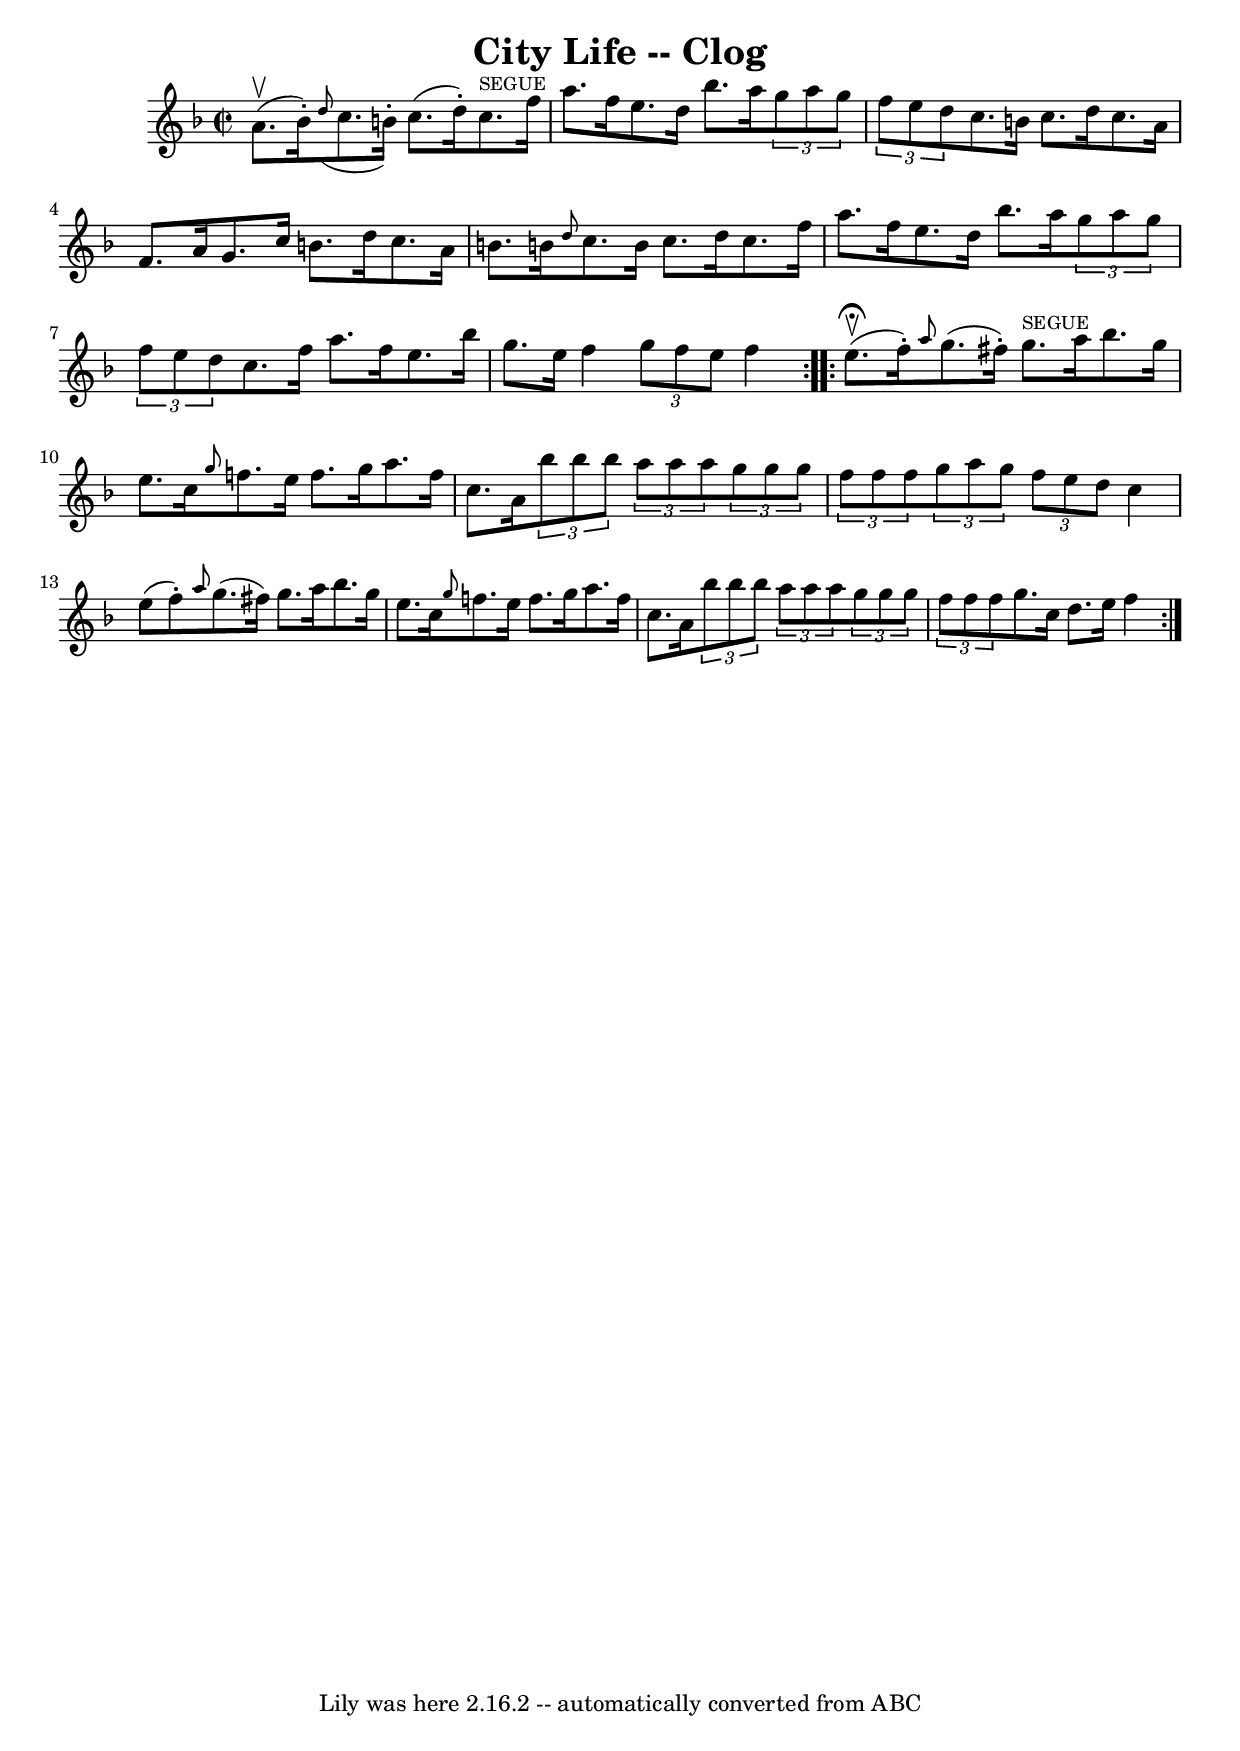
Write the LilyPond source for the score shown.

\version "2.16.2"
\include "Mammoth.ily"
\header {
  %% book = "Ryan's Mammoth Collection"
  crossRefNumber = "1"
  footnotes = ""
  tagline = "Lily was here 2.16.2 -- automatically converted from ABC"
  title = "City Life -- Clog"

}
voicedefault =  {



  \repeat volta 2 {

    \override Staff.TimeSignature #'style = #'C
    \time 2/2 
    \key f \major     a'8.^\upbow(bes'16-.)  |
    \grace {    
      d''8 (
    } c''8. b'16-.) c''8. (d''16-.) c''8.^\segue        f''16 a''8. f''16   |
    e''8. d''16 bes''8. a''16    
    \times 2/3 { g''8 a''8 g''8  
	       } \times 2/3 { f''8 e''8 d''8   			    }   |
    c''8. b'16 c''8. d''16 c''8. a'16 f'8. a'16   |
    g'8. c''16 b'8. d''16 c''8. a'16 b'8. b'!16   |
    \grace { d''8  
	   } c''8. b'16 c''8. d''16 c''8.         f''16 a''8. f''16   |
    e''8. d''16 bes''8. a''16    
    \times 2/3 { g''8 a''8 g''8  
	       }   \times 2/3 { f''8 e''8 d''8   			      }   |
    c''8. f''16 a''8. f''16 e''8. bes''16 g''8.         e''16   |
    f''4  \times 2/3 { g''8 f''8 e''8  
		     } f''4    
  }     

  \repeat volta 2 {     e''8.^\fermata^\upbow(f''16-.)  |
    \grace {    
      a''8  
    } g''8. (fis''16-.) g''8.^\segue a''16 bes''8. g''16       e''8. c''16   |
    \grace { g''8  
	   } f''!8. e''16 f''8.         g''16 a''8. f''16 c''8. a'16   |
    \times 2/3 { bes''8    
		 bes''8 bes''8  
	       } \times 2/3 { a''8 a''8 a''8  
			    }   \times 2/3 {   
			      g''8 g''8 g''8  
			    } \times 2/3 { f''8 f''8 f''8   					 }  |
    
    \times 2/3 { g''8 a''8 g''8  
	       } \times 2/3 { f''8 e''8 d''8  
			    }        c''4 e''8 (f''8-.)  |
    \grace { a''8  
	   } g''8. (     fis''16) g''8. a''16 bes''8. g''16 e''8. c''16   |
    
    \grace { g''8  
	   } f''!8. e''16 f''8. g''16 a''8. f''16         c''8. a'16   |
    \times 2/3 { bes''8 bes''8 bes''8  
	       } 
    \times 2/3 { a''8 a''8 a''8  
	       }   \times 2/3 { g''8 g''8 g''8  
			      } 
    \times 2/3 { f''8 f''8 f''8   	       }  |
    g''8. c''16 d''8.    
    e''16 f''4  
  }   

}

\score{
  <<

    \context Staff="default"
    {
      \voicedefault 
      
    }

  >>
  \layout {
    
  }
  \midi {
  }

}
